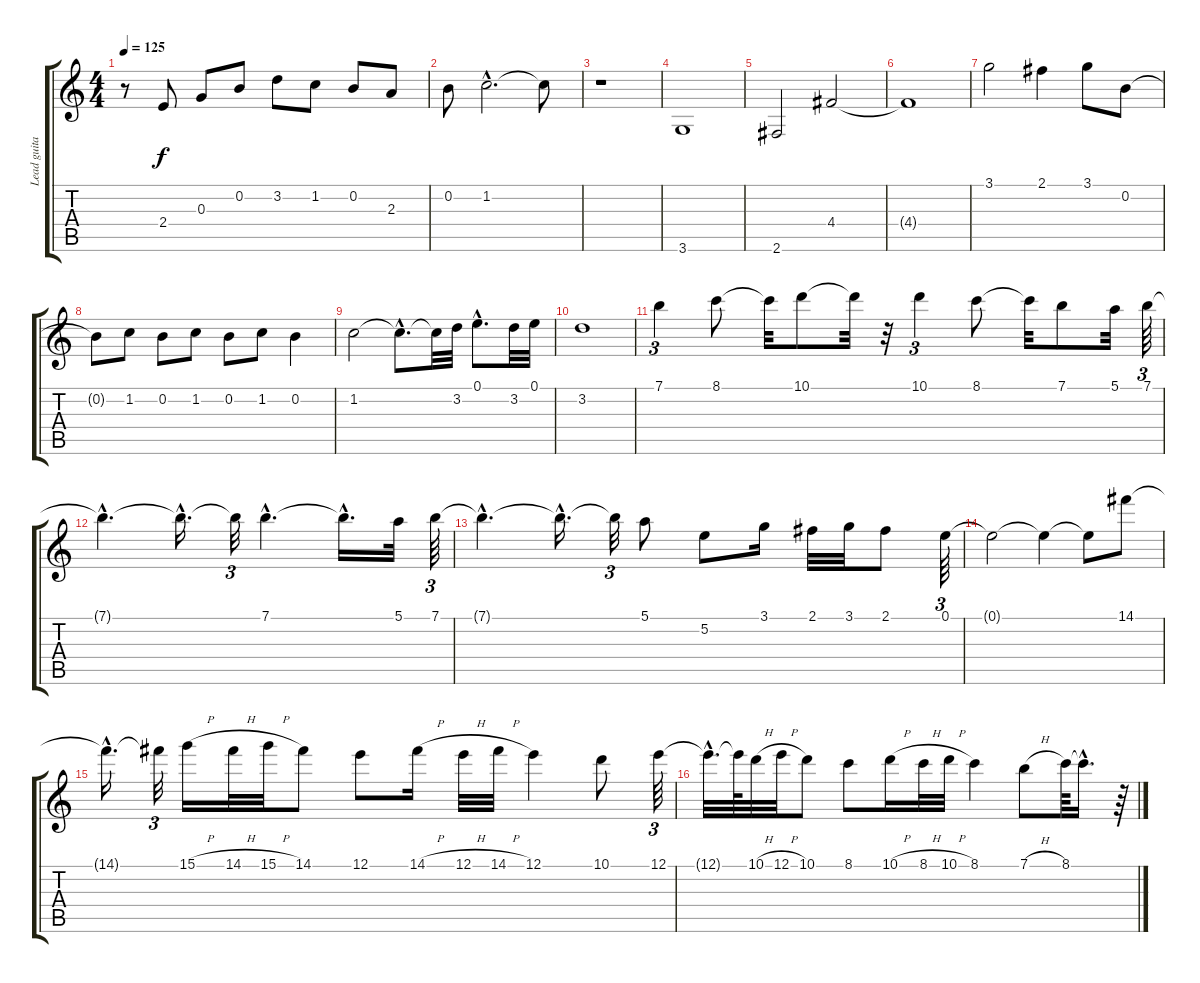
\track ("Lead guitar I" "Lead guita") {instrument overdrivenguitar}
\staff {score tabs}
\tuning (E4 B3 G3 D3 A2 E2) {hide}
\ts (4 4)
\tempo 125
\clef g2
\ks c
r.8{dy f} 2.4.8 0.3.8 0.2.8 3.2.8 1.2.8 0.2.8 2.3.8 |
0.2.8 1.2{hac}.2{d} 1.2{t}.8 |
r.1 |
3.6.1 |
2.6.2 4.4.2 |
4.4{t}.1 |
3.1.2 2.1.4 3.1.8 0.2.8 |
0.2{t}.8 1.2.8 0.2.8 1.2.8 0.2.8 1.2.8 0.2.4 |
1.2.2 1.2{hac t}.8{d} 1.2{t}.32 3.2.32 0.1{hac}.8{d} 3.2.32 0.1.32 |
3.2.1 |
7.1.4{tu (3 2)} 8.1.8 8.1{t}.32 10.1.8 10.1{t}.32 r.32 10.1.4{tu (3 2)} 8.1.8 8.1{t}.32 7.1.8 5.1.32 7.1.64{tu (3 2)} |
7.1{hac t}.4{d} 7.1{hac t}.16{d} 7.1{t}.32{tu (3 2)} 7.1{hac}.4{d} 7.1{hac t}.16{d} 5.1.32 7.1.64{tu (3 2)} |
7.1{hac t}.4{d} 7.1{hac t}.16{d} 7.1{t}.32{tu (3 2)} 5.1.8 5.2.8 3.1.16 2.1.32 3.1.32 2.1.8 0.1.64{tu (3 2)} |
0.1{t}.2 0.1{t}.4 0.1{t}.8 14.1.8 |
14.1{hac t}.16{d} 14.1{t}.32{tu (3 2)} 15.1{h}.16 14.1{h}.32 15.1{h}.32 14.1.8 12.1.8 14.1{h}.16 12.1{h}.32 14.1{h}.32 12.1.4 10.1.8 12.1.64{tu (3 2)} |
12.1{hac t}.32{d} 12.1{t}.64 10.1{h}.32 12.1{h}.32 10.1.8 8.1.8 10.1{h}.16 8.1{h}.32 10.1{h}.32 8.1.4 7.1{h}.8 8.1.64 8.1{hac t}.16{d} r.64
